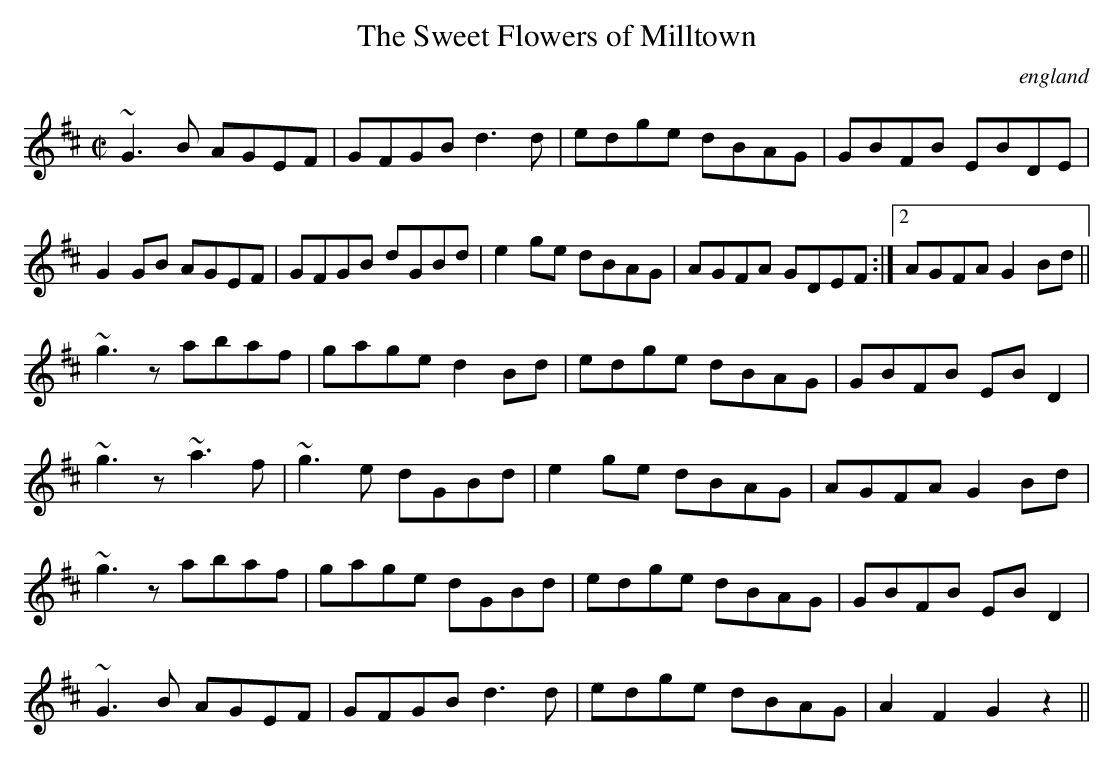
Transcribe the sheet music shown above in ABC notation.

X:1
T:The Sweet Flowers of Milltown
O:england
M:C|
L:1/8
K:D
~G3B AGEF|GFGB d3d|edge dBAG|GBFB EBDE|
G2GB AGEF|GFGB dGBd|e2ge dBAG|AGFA GDEF:|2 AGFA G2Bd||
~g3z abaf|gage d2Bd|edge dBAG|GBFB EBD2|
~g3z ~a3f|~g3e dGBd|e2ge dBAG|AGFA G2Bd|
~g3z abaf|gage dGBd|edge dBAG|GBFB EBD2|
~G3B AGEF|GFGB d3d|edge dBAG|A2F2 G2z2||
